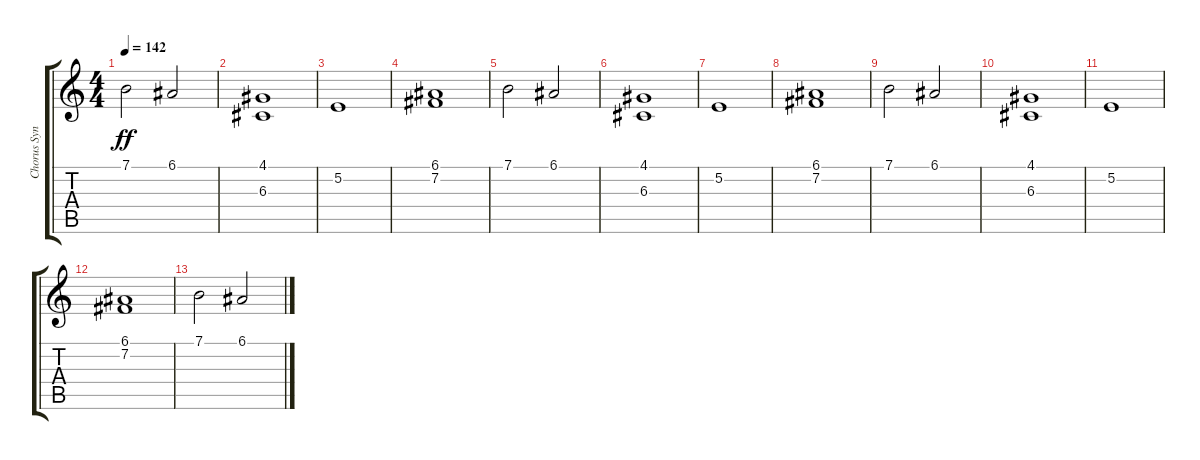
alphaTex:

\track ("Chorus Synth 2" "Chorus Syn") {instrument lead3calliope}
\staff {score tabs}
\tuning (E4 B3 G3 D3 A2 E2) {hide}
\ts (4 4)
\tempo 142
\clef g2
\ks c
7.1.2{dy ff} 6.1.2 |
(4.1 6.3).1 |
5.2.1 |
(6.1 7.2).1 |
7.1.2 6.1.2 |
(4.1 6.3).1 |
5.2.1 |
(6.1 7.2).1 |
7.1.2 6.1.2 |
(4.1 6.3).1 |
5.2.1 |
(6.1 7.2).1 |
7.1.2 6.1.2
